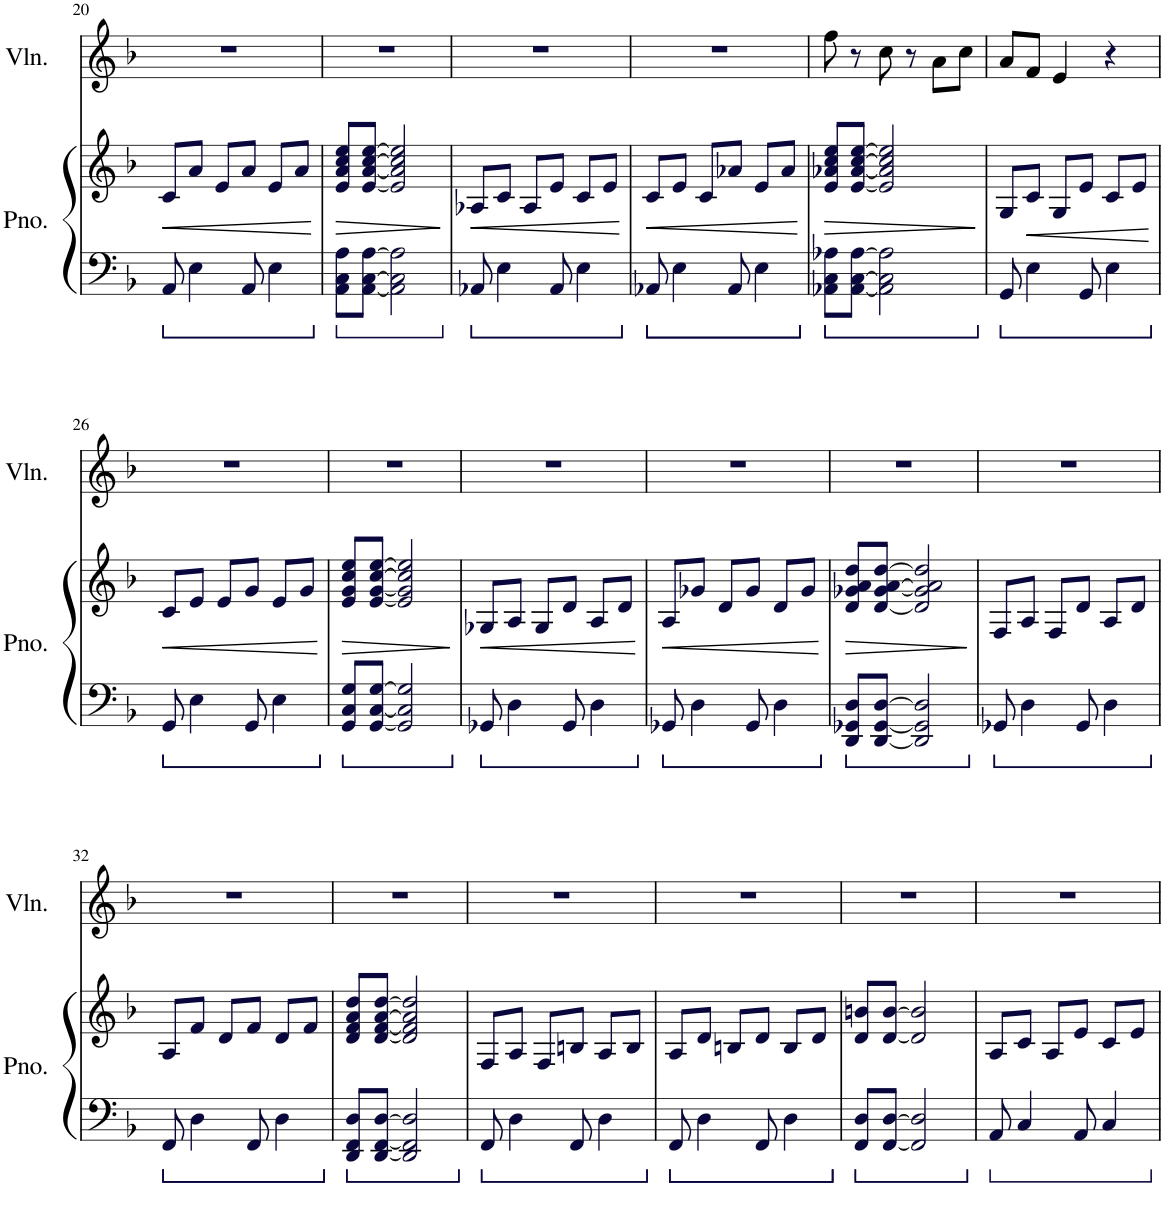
**kern	**kern	**dynam	**kern
*part2	*part2	*part2	*part1
*staff3	*staff2	*staff2/3	*staff1
*I"Piano	*	*	*I"Violin
*I'Pno.	*	*	*I'Vln.
!!LO:PB:g=z
*clefF4	*clefG2	*	*clefG2
*k[b-]	*k[b-]	*	*k[b-]
*M3/4	*M3/4	*	*M3/4
=20	=20	=20	=20
!	!	!LO:HP:b	!
8AAi/	8ci/L	<	2.r
4Ei\	8ai/J	.	.
.	8ei/L	.	.
8AAi/	8ai/J	.	.
4Ei\	8ei/L	.	.
.	8ai/J	.	.
.	.	[	.
=21	=21	=21	=21
!	!	!LO:HP:b	!
8AAi\ 8Ci\ 8Ai\L	8ei/ 8ai/ 8cci/ 8eei/L	>	2.r
[8AAi\ [8Ci\ [8Ai\J	[8ei/ [8ai/ [8cci/ [8eei/J	.	.
2AAi\] 2Ci\] 2Ai\]	2ei/] 2ai/] 2cci/] 2eei/]	.	.
.	.	]	.
=22	=22	=22	=22
!	!	!LO:HP:b	!
8AA-Xi/	8A-Xi/L	<	2.r
4Ei\	8ci/J	.	.
.	8A-i/L	.	.
8AA-i/	8ei/J	.	.
4Ei\	8ci/L	.	.
.	8ei/J	.	.
.	.	[	.
=23	=23	=23	=23
!	!	!LO:HP:b	!
8AA-Xi/	8ci/L	<	2.r
4Ei\	8ei/J	.	.
.	8ci/L	.	.
8AA-i/	8a-Xi/J	.	.
4Ei\	8ei/L	.	.
.	8a-i/J	.	.
.	.	[	.
=24	=24	=24	=24
!	!	!LO:HP:b	!
8AA-Xi\ 8Ci\ 8A-Xi\L	8ei/ 8a-Xi/ 8cci/ 8eei/L	>	8ff\
[8AA-i\ [8Ci\ [8A-i\J	[8ei/ [8a-i/ [8cci/ [8eei/J	.	8r
2AA-i\] 2Ci\] 2A-i\]	2ei/] 2a-i/] 2cci/] 2eei/]	.	8cc\
.	.	.	8r
.	.	.	8a\L
.	.	.	8cc\J
.	.	]	.
=25	=25	=25	=25
8GGi/	8Gi/L	.	8a/L
!	!	!LO:HP:b	!
4Ei\	8ci/J	<	8f/J
.	8Gi/L	.	4e/
8GGi/	8ei/J	.	.
4Ei\	8ci/L	.	4r
.	8ei/J	.	.
.	.	[	.
!!LO:LB:g=z
=26	=26	=26	=26
!	!	!LO:HP:b	!
8GGi/	8ci/L	<	2.r
4Ei\	8ei/J	.	.
.	8ei/L	.	.
8GGi/	8gi/J	.	.
4Ei\	8ei/L	.	.
.	8gi/J	.	.
.	.	[	.
=27	=27	=27	=27
!	!	!LO:HP:b	!
8GGi/ 8Ci/ 8Gi/L	8ei/ 8gi/ 8cci/ 8eei/L	>	2.r
[8GGi/ [8Ci/ [8Gi/J	[8ei/ [8gi/ [8cci/ [8eei/J	.	.
2GGi/] 2Ci/] 2Gi/]	2ei/] 2gi/] 2cci/] 2eei/]	.	.
.	.	]	.
=28	=28	=28	=28
!	!	!LO:HP:b	!
8GG-Xi/	8G-Xi/L	<	2.r
4Di\	8Ai/J	.	.
.	8G-i/L	.	.
8GG-i/	8di/J	.	.
4Di\	8Ai/L	.	.
.	8di/J	.	.
.	.	[	.
=29	=29	=29	=29
!	!	!LO:HP:b	!
8GG-Xi/	8Ai/L	<	2.r
4Di\	8g-Xi/J	.	.
.	8di/L	.	.
8GG-i/	8g-i/J	.	.
4Di\	8di/L	.	.
.	8g-i/J	.	.
.	.	[	.
=30	=30	=30	=30
!	!	!LO:HP:b	!
8DDi/ 8GG-Xi/ 8Di/L	8di/ 8g-Xi/ 8ai/ 8ddi/L	>	2.r
[8DDi/ [8GG-i/ [8Di/J	[8di/ [8g-i/ [8ai/ [8ddi/J	.	.
2DDi/] 2GG-i/] 2Di/]	2di/] 2g-i/] 2ai/] 2ddi/]	.	.
.	.	]	.
=31	=31	=31	=31
8GG-Xi/	8Fi/L	.	2.r
4Di\	8Ai/J	.	.
.	8Fi/L	.	.
8GG-i/	8di/J	.	.
4Di\	8Ai/L	.	.
.	8di/J	.	.
!!LO:LB:g=z
=32	=32	=32	=32
8FFi/	8Ai/L	.	2.r
4Di\	8fi/J	.	.
.	8di/L	.	.
8FFi/	8fi/J	.	.
4Di\	8di/L	.	.
.	8fi/J	.	.
=33	=33	=33	=33
8DDi/ 8FFi/ 8Di/L	8di/ 8fi/ 8ai/ 8ddi/L	.	2.r
[8DDi/ [8FFi/ [8Di/J	[8di/ [8fi/ [8ai/ [8ddi/J	.	.
2DDi/] 2FFi/] 2Di/]	2di/] 2fi/] 2ai/] 2ddi/]	.	.
=34	=34	=34	=34
8FFi/	8Fi/L	.	2.r
4Di\	8Ai/J	.	.
.	8Fi/L	.	.
8FFi/	8Bni/J	.	.
4Di\	8Ai/L	.	.
.	8Bi/J	.	.
=35	=35	=35	=35
8FFi/	8Ai/L	.	2.r
4Di\	8di/J	.	.
.	8Bni/L	.	.
8FFi/	8di/J	.	.
4Di\	8Bi/L	.	.
.	8di/J	.	.
=36	=36	=36	=36
8FFi/ 8Di/L	8di/ 8bni/L	.	2.r
[8FFi/ [8Di/J	[8di/ [8bi/J	.	.
2FFi/] 2Di/]	2di/] 2bi/]	.	.
=37	=37	=37	=37
8AAi/	8Ai/L	.	2.r
4Ci/	8ci/J	.	.
.	8Ai/L	.	.
8AAi/	8ei/J	.	.
4Ci/	8ci/L	.	.
.	8ei/J	.	.
=	=	=	=
*-	*-	*-	*-
